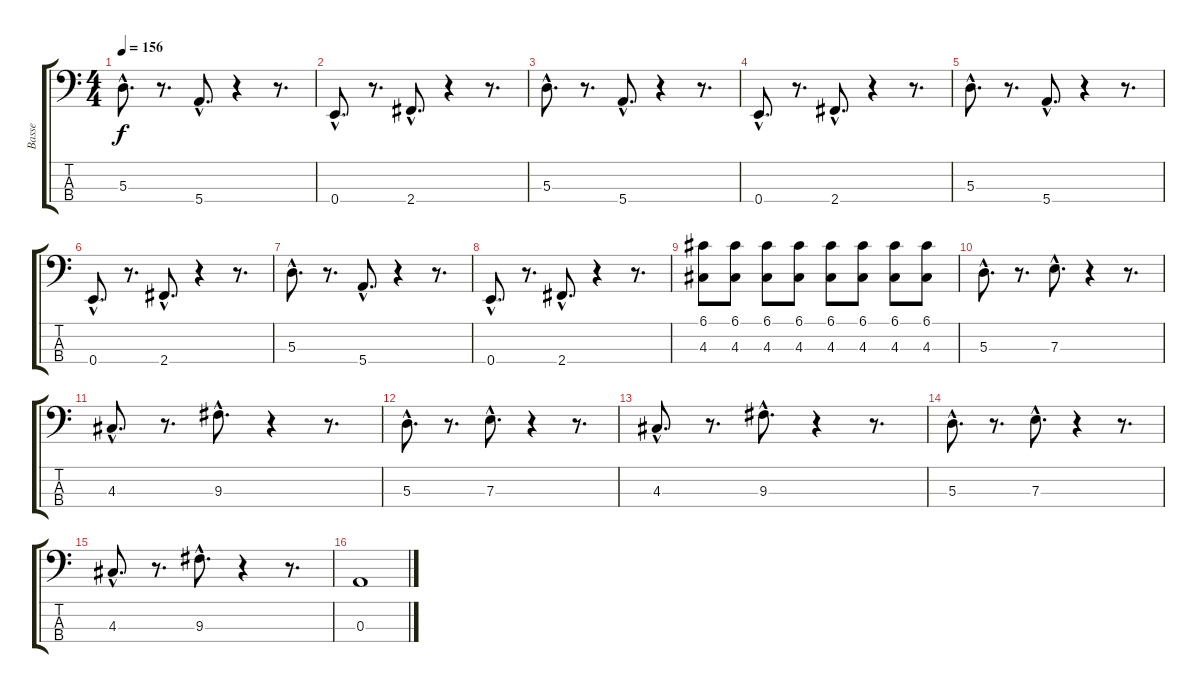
\track ("Basse" "Basse") {instrument electricbasspick}
\staff {score tabs}
\tuning (G2 D2 A1 E1) {hide}
\ts (4 4)
\tempo 156
\clef f4
\ks c
5.3{hac}.8{d dy f} r.8{d} 5.4{hac}.8{d} r.4 r.8{d} |
0.4{hac}.8{d} r.8{d} 2.4{hac}.8{d} r.4 r.8{d} |
5.3{hac}.8{d} r.8{d} 5.4{hac}.8{d} r.4 r.8{d} |
0.4{hac}.8{d} r.8{d} 2.4{hac}.8{d} r.4 r.8{d} |
5.3{hac}.8{d} r.8{d} 5.4{hac}.8{d} r.4 r.8{d} |
0.4{hac}.8{d} r.8{d} 2.4{hac}.8{d} r.4 r.8{d} |
5.3{hac}.8{d} r.8{d} 5.4{hac}.8{d} r.4 r.8{d} |
0.4{hac}.8{d} r.8{d} 2.4{hac}.8{d} r.4 r.8{d} |
(6.1 4.3).8 (6.1 4.3).8 (6.1 4.3).8 (6.1 4.3).8 (6.1 4.3).8 (6.1 4.3).8 (6.1 4.3).8 (6.1 4.3).8 |
5.3{hac}.8{d} r.8{d} 7.3{hac}.8{d} r.4 r.8{d} |
4.3{hac}.8{d} r.8{d} 9.3{hac}.8{d} r.4 r.8{d} |
5.3{hac}.8{d} r.8{d} 7.3{hac}.8{d} r.4 r.8{d} |
4.3{hac}.8{d} r.8{d} 9.3{hac}.8{d} r.4 r.8{d} |
5.3{hac}.8{d} r.8{d} 7.3{hac}.8{d} r.4 r.8{d} |
4.3{hac}.8{d} r.8{d} 9.3{hac}.8{d} r.4 r.8{d} |
0.3.1
